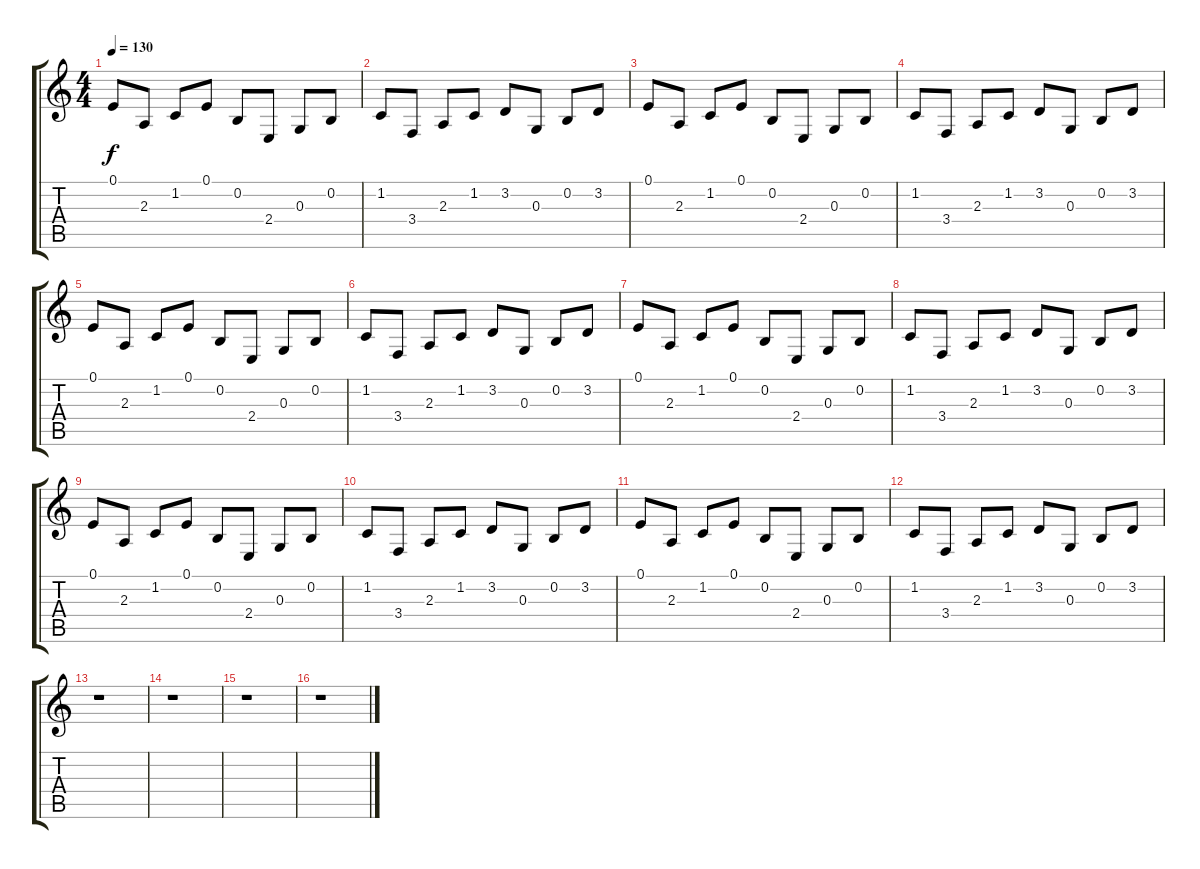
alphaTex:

\track "" {instrument electricgrandpiano}
\staff {score tabs}
\tuning (E4 B3 G3 D3 A2 E2) {hide}
\ts (4 4)
\tempo 130
\clef g2
\ks c
0.1.8{dy f} 2.3.8 1.2.8 0.1.8 0.2.8 2.4.8 0.3.8 0.2.8 |
1.2.8 3.4.8 2.3.8 1.2.8 3.2.8 0.3.8 0.2.8 3.2.8 |
0.1.8 2.3.8 1.2.8 0.1.8 0.2.8 2.4.8 0.3.8 0.2.8 |
1.2.8 3.4.8 2.3.8 1.2.8 3.2.8 0.3.8 0.2.8 3.2.8 |
0.1.8 2.3.8 1.2.8 0.1.8 0.2.8 2.4.8 0.3.8 0.2.8 |
1.2.8 3.4.8 2.3.8 1.2.8 3.2.8 0.3.8 0.2.8 3.2.8 |
0.1.8 2.3.8 1.2.8 0.1.8 0.2.8 2.4.8 0.3.8 0.2.8 |
1.2.8 3.4.8 2.3.8 1.2.8 3.2.8 0.3.8 0.2.8 3.2.8 |
0.1.8 2.3.8 1.2.8 0.1.8 0.2.8 2.4.8 0.3.8 0.2.8 |
1.2.8 3.4.8 2.3.8 1.2.8 3.2.8 0.3.8 0.2.8 3.2.8 |
0.1.8 2.3.8 1.2.8 0.1.8 0.2.8 2.4.8 0.3.8 0.2.8 |
1.2.8 3.4.8 2.3.8 1.2.8 3.2.8 0.3.8 0.2.8 3.2.8 |
r.1 |
r.1 |
r.1 |
r.1
